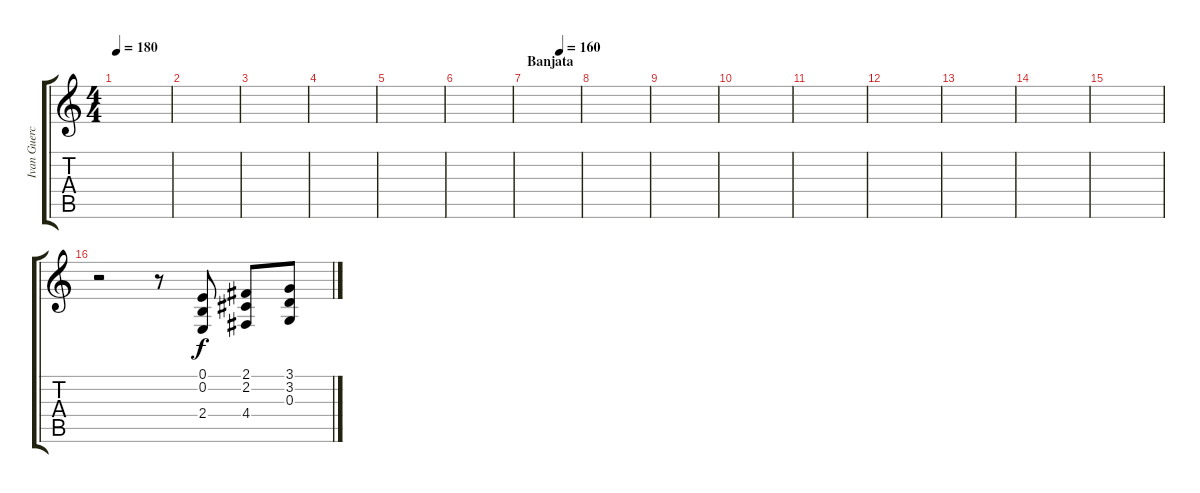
\track ("Ivan Guercio Troio" "Ivan Guerc") {instrument brasssection}
\staff {score tabs}
\tuning (E4 B3 G3 D3 A2 E2) {hide}
\ts (4 4)
\tempo 180
\clef g2
\ks c
|
|
|
|
|
|
\section ("" "Banjata")
\tempo (160 0.625)
|
|
|
|
|
|
|
|
|
r.2 r.8 (0.1 0.2 2.4).8 (2.1 2.2 4.4).8 (3.1 3.2 0.3).8
